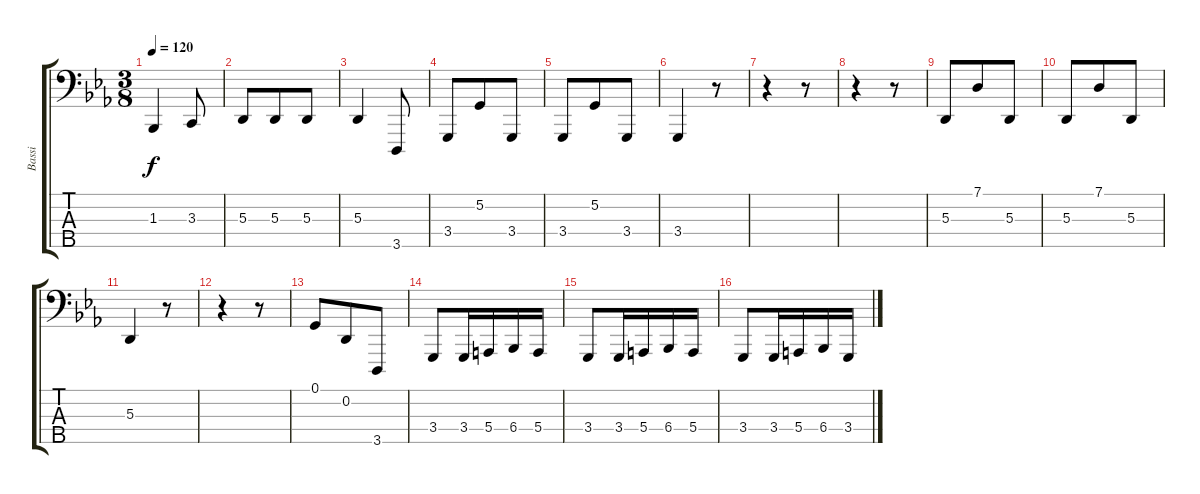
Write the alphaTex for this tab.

\track ("Bassi" "Bassi") {instrument cello}
\staff {score tabs}
\tuning (G2 D2 A1 E1 B0) {hide}
\ts (3 8)
\tempo 120
\clef f4
\ks eb
1.3.4{dy f} 3.3.8 |
5.3.8 5.3.8 5.3.8 |
5.3.4 3.5.8 |
3.4.8 5.2.8 3.4.8 |
3.4.8 5.2.8 3.4.8 |
3.4.4 r.8 |
r.4 r.8 |
r.4 r.8 |
5.3.8 7.1.8 5.3.8 |
5.3.8 7.1.8 5.3.8 |
5.3.4 r.8 |
r.4 r.8 |
0.1.8 0.2.8 3.5.8 |
3.4.8 3.4.16 5.4.16 6.4.16 5.4.16 |
3.4.8 3.4.16 5.4.16 6.4.16 5.4.16 |
3.4.8 3.4.16 5.4.16 6.4.16 3.4.16
